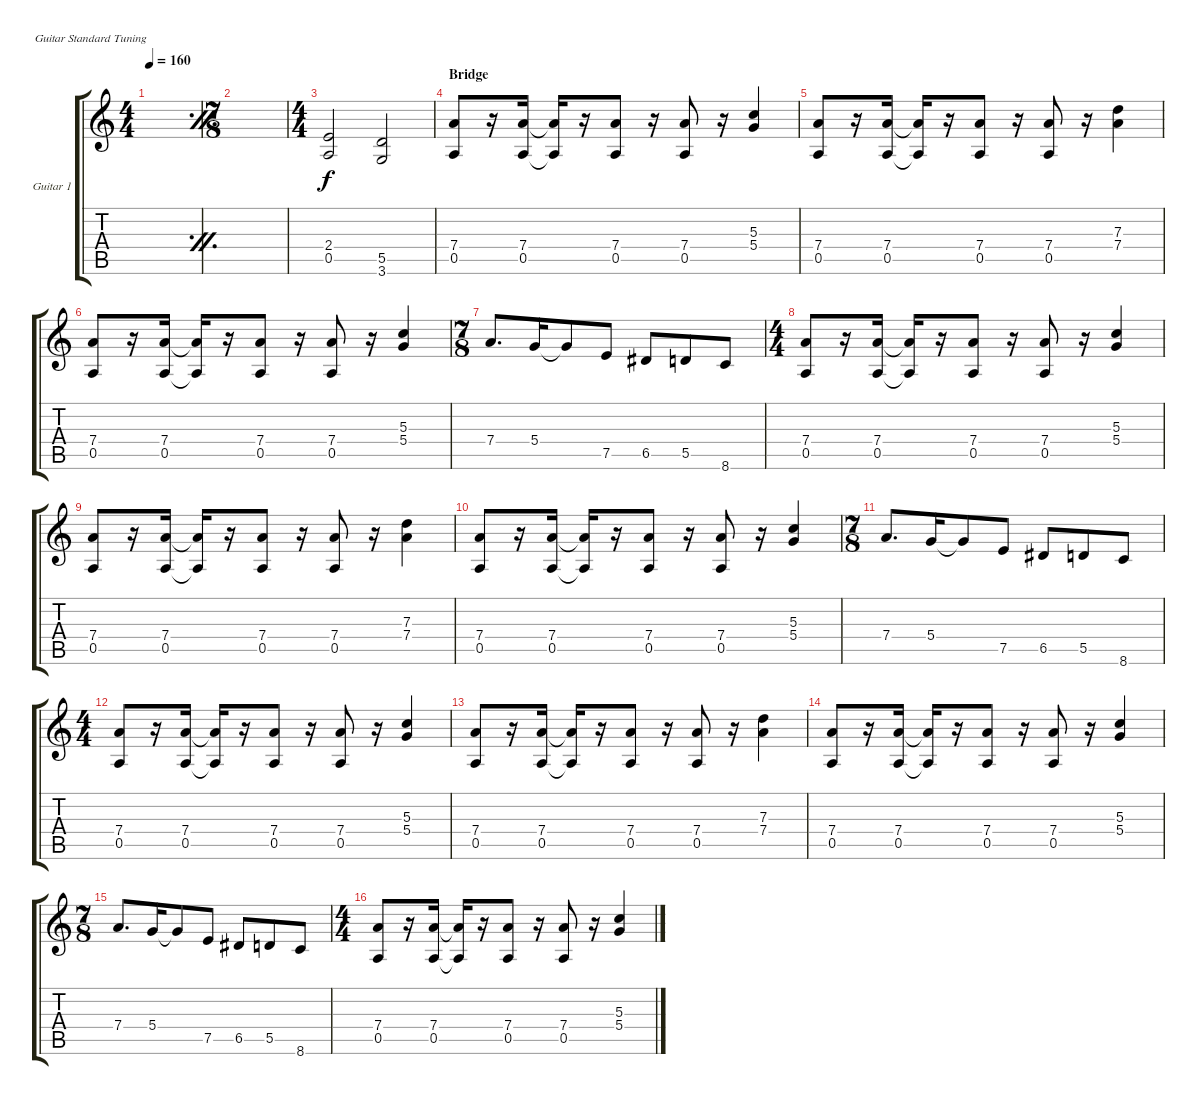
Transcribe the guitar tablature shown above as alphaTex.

\bracketExtendMode groupsimilarinstruments
\firstSystemTrackNameOrientation horizontal
\otherSystemsTrackNameOrientation horizontal
\track ("Guitar 1" "Guitar 1") {instrument overdrivenguitar}
\staff {score tabs}
\tuning (E4 B3 G3 D3 A2 E2)
\ts (4 4)
\tempo 160
\clef g2
\simile firstofdouble
\ks c
|
\ts (7 8)
\simile secondofdouble
|
\ts (4 4)
(2.4 0.5).2 (5.5 3.6).2 |
\section ("" "Bridge")
(7.4 0.5).8 r.16 (7.4 0.5).16 (7.4{t} 0.5{t}).16 r.16 (7.4 0.5).8 r.16 (7.4 0.5).8 r.16 (5.3 5.4).4 |
(7.4 0.5).8 r.16 (7.4 0.5).16 (7.4{t} 0.5{t}).16 r.16 (7.4 0.5).8 r.16 (7.4 0.5).8 r.16 (7.3 7.4).4 |
(7.4 0.5).8 r.16 (7.4 0.5).16 (7.4{t} 0.5{t}).16 r.16 (7.4 0.5).8 r.16 (7.4 0.5).8 r.16 (5.3 5.4).4 |
\ts (7 8)
7.4.8{d} 5.4.16 5.4{t}.8 7.5.8 6.5.8 5.5.8 8.6.8 |
\ts (4 4)
(7.4 0.5).8 r.16 (7.4 0.5).16 (7.4{t} 0.5{t}).16 r.16 (7.4 0.5).8 r.16 (7.4 0.5).8 r.16 (5.3 5.4).4 |
(7.4 0.5).8 r.16 (7.4 0.5).16 (7.4{t} 0.5{t}).16 r.16 (7.4 0.5).8 r.16 (7.4 0.5).8 r.16 (7.3 7.4).4 |
(7.4 0.5).8 r.16 (7.4 0.5).16 (7.4{t} 0.5{t}).16 r.16 (7.4 0.5).8 r.16 (7.4 0.5).8 r.16 (5.3 5.4).4 |
\ts (7 8)
7.4.8{d} 5.4.16 5.4{t}.8 7.5.8 6.5.8 5.5.8 8.6.8 |
\ts (4 4)
(7.4 0.5).8 r.16 (7.4 0.5).16 (7.4{t} 0.5{t}).16 r.16 (7.4 0.5).8 r.16 (7.4 0.5).8 r.16 (5.3 5.4).4 |
(7.4 0.5).8 r.16 (7.4 0.5).16 (7.4{t} 0.5{t}).16 r.16 (7.4 0.5).8 r.16 (7.4 0.5).8 r.16 (7.3 7.4).4 |
(7.4 0.5).8 r.16 (7.4 0.5).16 (7.4{t} 0.5{t}).16 r.16 (7.4 0.5).8 r.16 (7.4 0.5).8 r.16 (5.3 5.4).4 |
\ts (7 8)
7.4.8{d} 5.4.16 5.4{t}.8 7.5.8 6.5.8 5.5.8 8.6.8 |
\ts (4 4)
(7.4 0.5).8 r.16 (7.4 0.5).16 (7.4{t} 0.5{t}).16 r.16 (7.4 0.5).8 r.16 (7.4 0.5).8 r.16 (5.3 5.4).4
